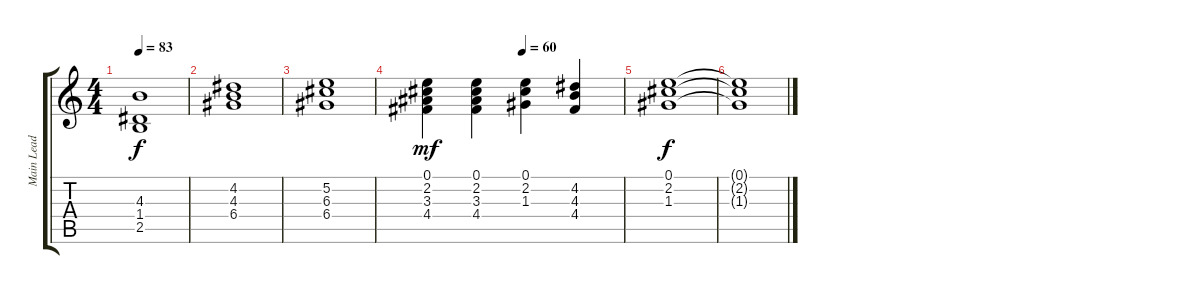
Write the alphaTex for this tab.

\track ("Main Lead" "Main Lead") {instrument distortionguitar}
\staff {score tabs}
\tuning (E4 B3 G3 D3 A2 E2) {hide}
\ts (4 4)
\tempo 83
\clef g2
\ks c
(4.3 1.4 2.5).1{dy f} |
(4.2 4.3 6.4).1 |
(5.2 6.3 6.4).1 |
\tempo (60 0.4895833333333333)
(0.1 2.2 3.3 4.4).4{dy mf} (0.1 2.2 3.3 4.4).4 (0.1 2.2 1.3).4 (4.2 4.3 4.4).4 |
(0.1 2.2 1.3).1{dy f volume 0} |
(0.1{t} 2.2{t} 1.3{t}).1
